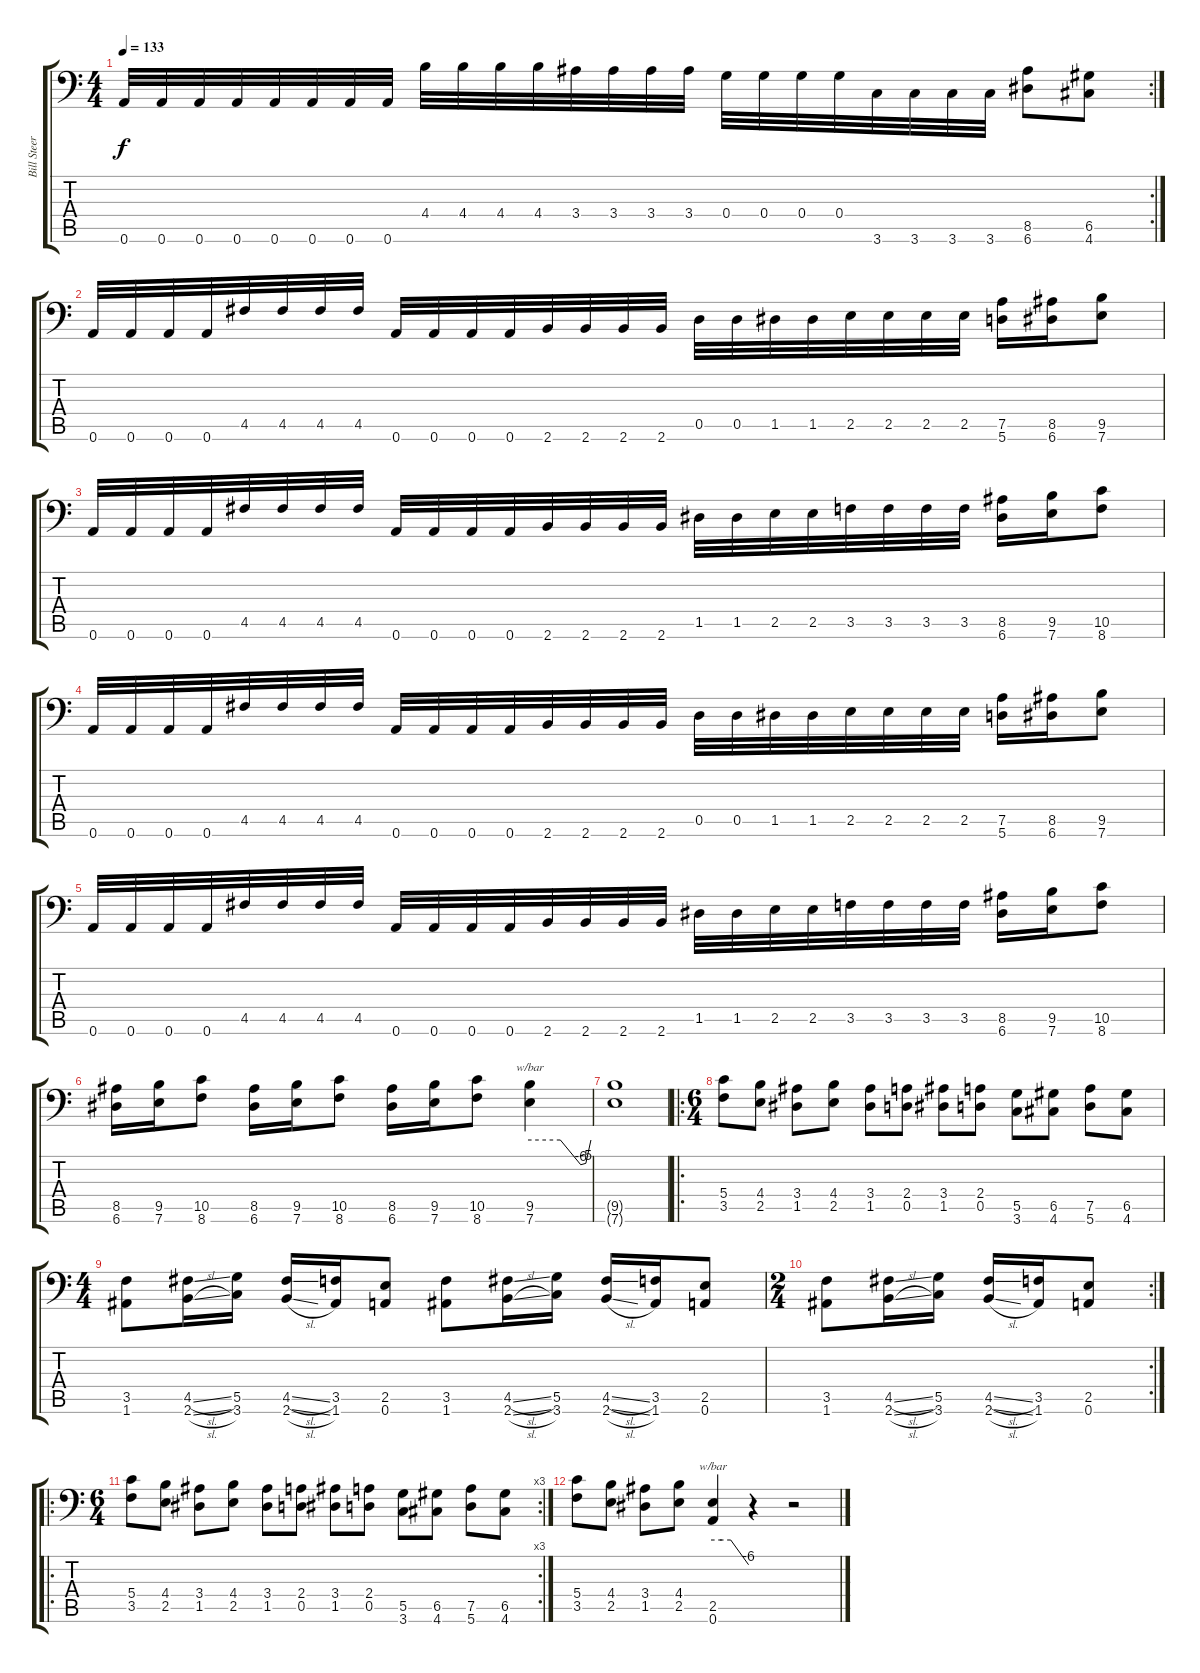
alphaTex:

\track ("Bill Steer" "Bill Steer") {instrument distortionguitar}
\staff {score tabs}
\tuning (A3 E3 C3 G2 D2 A1) {hide}
\rc 2
\ts (4 4)
\tempo 133
\clef f4
\ks c
0.6.32{dy f} 0.6.32 0.6.32 0.6.32 0.6.32 0.6.32 0.6.32 0.6.32 4.4.32 4.4.32 4.4.32 4.4.32 3.4.32 3.4.32 3.4.32 3.4.32 0.4.32 0.4.32 0.4.32 0.4.32 3.6.32 3.6.32 3.6.32 3.6.32 (8.5 6.6).8 (6.5 4.6).8 |
0.6.32 0.6.32 0.6.32 0.6.32 4.5.32 4.5.32 4.5.32 4.5.32 0.6.32 0.6.32 0.6.32 0.6.32 2.6.32 2.6.32 2.6.32 2.6.32 0.5.32 0.5.32 1.5.32 1.5.32 2.5.32 2.5.32 2.5.32 2.5.32 (7.5 5.6).16 (8.5 6.6).16 (9.5 7.6).8 |
0.6.32 0.6.32 0.6.32 0.6.32 4.5.32 4.5.32 4.5.32 4.5.32 0.6.32 0.6.32 0.6.32 0.6.32 2.6.32 2.6.32 2.6.32 2.6.32 1.5.32 1.5.32 2.5.32 2.5.32 3.5.32 3.5.32 3.5.32 3.5.32 (8.5 6.6).16 (9.5 7.6).16 (10.5 8.6).8 |
0.6.32 0.6.32 0.6.32 0.6.32 4.5.32 4.5.32 4.5.32 4.5.32 0.6.32 0.6.32 0.6.32 0.6.32 2.6.32 2.6.32 2.6.32 2.6.32 0.5.32 0.5.32 1.5.32 1.5.32 2.5.32 2.5.32 2.5.32 2.5.32 (7.5 5.6).16 (8.5 6.6).16 (9.5 7.6).8 |
0.6.32 0.6.32 0.6.32 0.6.32 4.5.32 4.5.32 4.5.32 4.5.32 0.6.32 0.6.32 0.6.32 0.6.32 2.6.32 2.6.32 2.6.32 2.6.32 1.5.32 1.5.32 2.5.32 2.5.32 3.5.32 3.5.32 3.5.32 3.5.32 (8.5 6.6).16 (9.5 7.6).16 (10.5 8.6).8 |
(8.5 6.6).16 (9.5 7.6).16 (10.5 8.6).8 (8.5 6.6).16 (9.5 7.6).16 (10.5 8.6).8 (8.5 6.6).16 (9.5 7.6).16 (10.5 8.6).8 (9.5 7.6).4{tbe (custom default 0 0 30 0 50 -24 55 -20 60 0)} |
(9.5{t} 7.6{t}).1 |
\ro
\ts (6 4)
(5.4 3.5).8 (4.4 2.5).8 (3.4 1.5).8 (4.4 2.5).8 (3.4 1.5).8 (2.4 0.5).8 (3.4 1.5).8 (2.4 0.5).8 (5.5 3.6).8 (6.5 4.6).8 (7.5 5.6).8 (6.5 4.6).8 |
\ts (4 4)
(3.5 1.6).8 (4.5{sl} 2.6{sl}).16 (5.5 3.6).16 (4.5{sl} 2.6{sl}).16 (3.5 1.6).16 (2.5 0.6).8 (3.5 1.6).8 (4.5{sl} 2.6{sl}).16 (5.5 3.6).16 (4.5{sl} 2.6{sl}).16 (3.5 1.6).16 (2.5 0.6).8 |
\rc 2
\ts (2 4)
(3.5 1.6).8 (4.5{sl} 2.6{sl}).16 (5.5 3.6).16 (4.5{sl} 2.6{sl}).16 (3.5 1.6).16 (2.5 0.6).8 |
\ro
\rc 3
\ts (6 4)
(5.4 3.5).8 (4.4 2.5).8 (3.4 1.5).8 (4.4 2.5).8 (3.4 1.5).8 (2.4 0.5).8 (3.4 1.5).8 (2.4 0.5).8 (5.5 3.6).8 (6.5 4.6).8 (7.5 5.6).8 (6.5 4.6).8 |
(5.4 3.5).8 (4.4 2.5).8 (3.4 1.5).8 (4.4 2.5).8 (2.5 0.6).4{tbe (custom default 0 0 15 0 30 0 60 -24)} r.4 r.2
